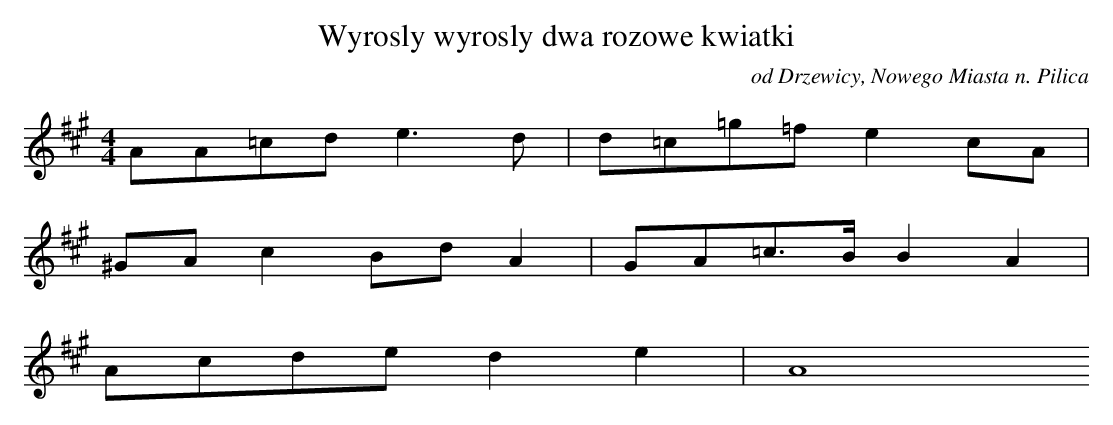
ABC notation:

X:1
T: Wyrosly wyrosly dwa rozowe kwiatki
O: od Drzewicy, Nowego Miasta n. Pilica
M: 4/4
L: 1/16
K: A
A2A2=c2d2e6d2 | d2=c2=g2=f2e4c2A2 |
^G2A2c4B2d2A4 | G2A2=c3BB4A4 |
A2c2d2e2d4e4 | A16
